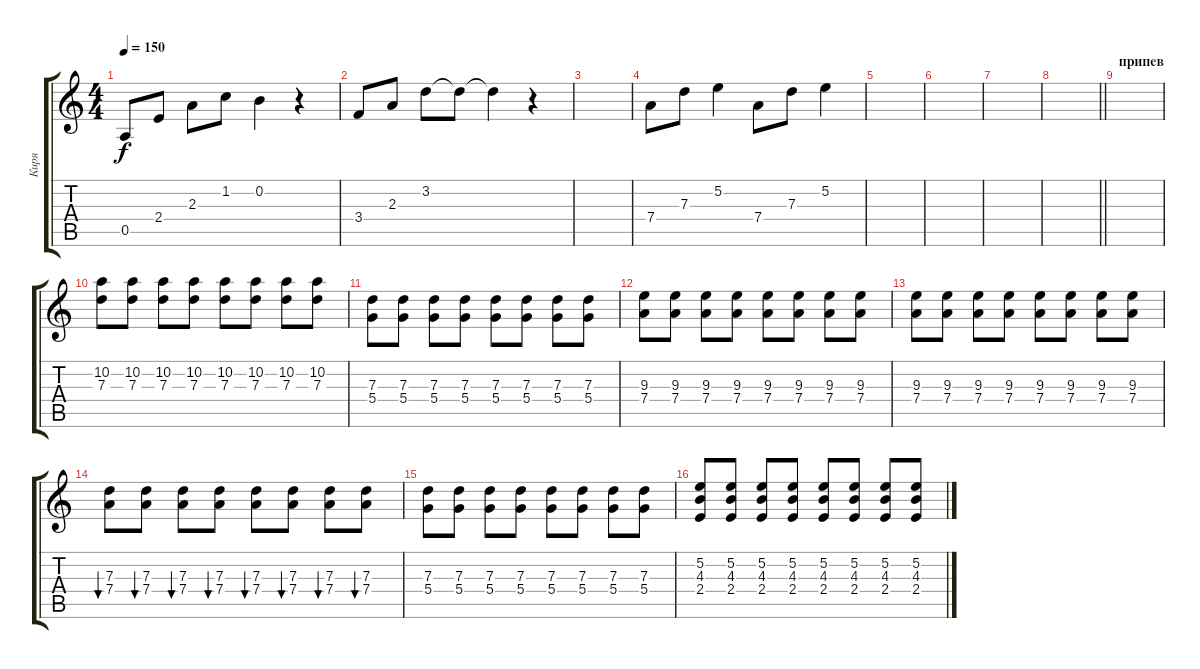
\track ("Киря" "Киря") {instrument overdrivenguitar}
\staff {score tabs}
\tuning (E4 B3 G3 D3 A2 E2) {hide}
\ts (4 4)
\tempo 150
\clef g2
\ks c
0.5.8{dy f} 2.4.8 2.3.8 1.2.8 0.2.4 r.4 |
3.4.8 2.3.8 3.2.8 3.2{t}.8 3.2{t}.4 r.4 |
|
7.4.8 7.3.8 5.2.4 7.4.8 7.3.8 5.2.4 |
|
|
|
\barLineRight lightlight
|
\section ("" "припев")
|
(10.2 7.3).8{volume 16 instrument overdrivenguitar} (10.2 7.3).8 (10.2 7.3).8 (10.2 7.3).8 (10.2 7.3).8 (10.2 7.3).8 (10.2 7.3).8 (10.2 7.3).8 |
(7.3 5.4).8 (7.3 5.4).8 (7.3 5.4).8 (7.3 5.4).8 (7.3 5.4).8 (7.3 5.4).8 (7.3 5.4).8 (7.3 5.4).8 |
(9.3 7.4).8 (9.3 7.4).8 (9.3 7.4).8 (9.3 7.4).8 (9.3 7.4).8 (9.3 7.4).8 (9.3 7.4).8 (9.3 7.4).8 |
(9.3 7.4).8 (9.3 7.4).8 (9.3 7.4).8 (9.3 7.4).8 (9.3 7.4).8 (9.3 7.4).8 (9.3 7.4).8 (9.3 7.4).8 |
(7.3 7.4).8{bu 60} (7.3 7.4).8{bu 60} (7.3 7.4).8{bu 60} (7.3 7.4).8{bu 60} (7.3 7.4).8{bu 60} (7.3 7.4).8{bu 60} (7.3 7.4).8{bu 60} (7.3 7.4).8{bu 60} |
(7.3 5.4).8 (7.3 5.4).8 (7.3 5.4).8 (7.3 5.4).8 (7.3 5.4).8 (7.3 5.4).8 (7.3 5.4).8 (7.3 5.4).8 |
(5.2 4.3 2.4).8 (5.2 4.3 2.4).8 (5.2 4.3 2.4).8 (5.2 4.3 2.4).8 (5.2 4.3 2.4).8 (5.2 4.3 2.4).8 (5.2 4.3 2.4).8 (5.2 4.3 2.4).8
